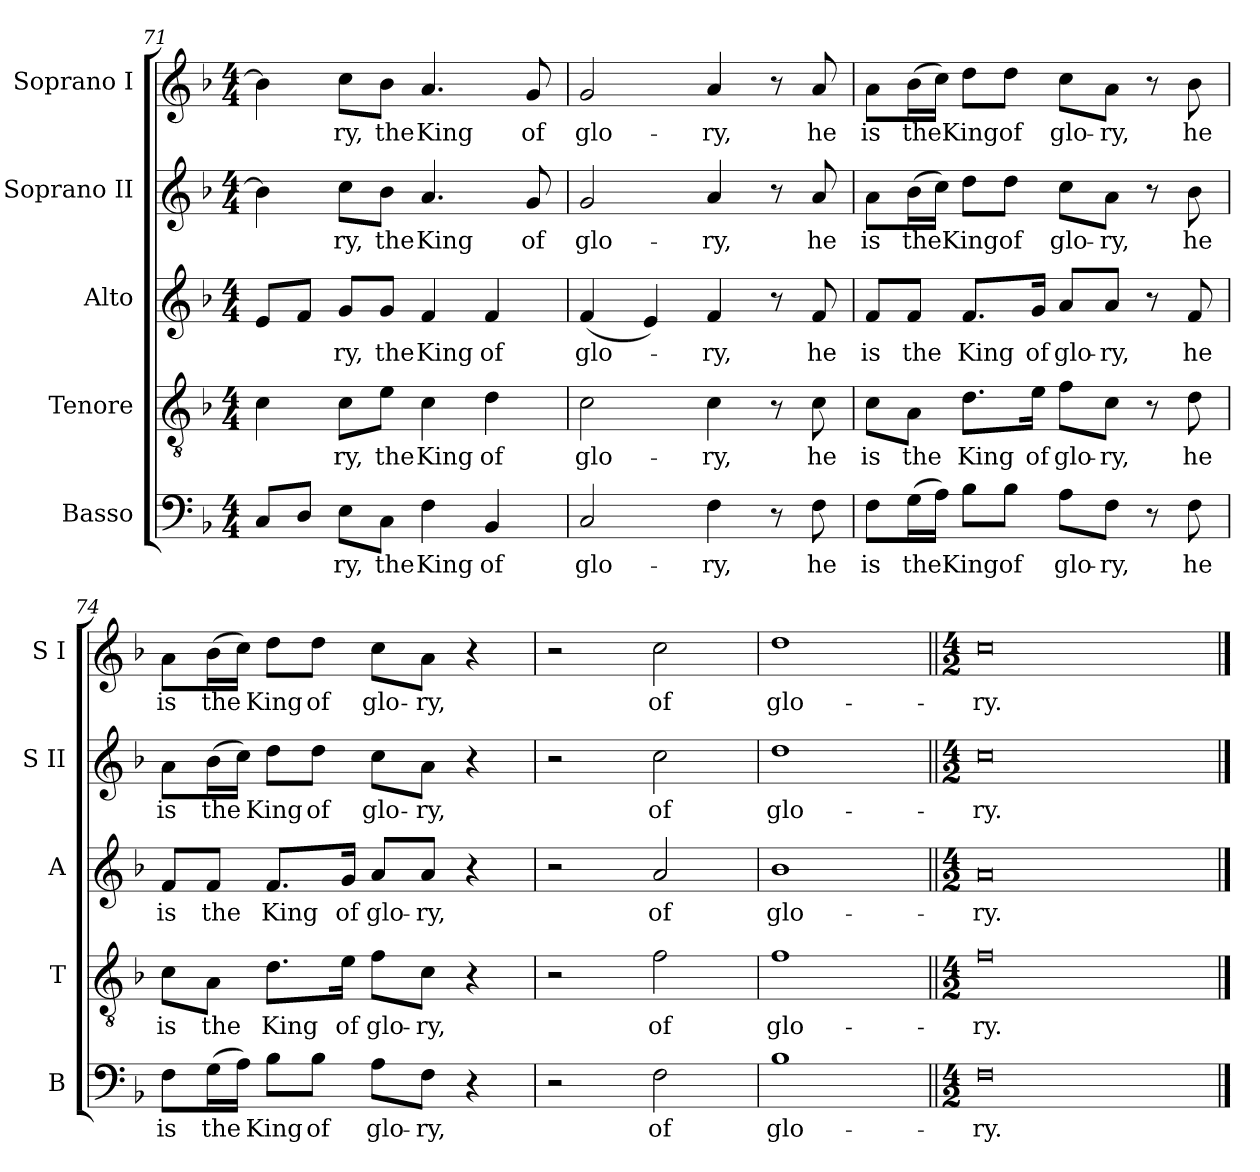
**kern	**text	**kern	**text	**kern	**text	**kern	**text	**kern	**text
*part5	*part5	*part4	*part4	*part3	*part3	*part2	*part2	*part1	*part1
*staff5	*staff5	*staff4	*staff4	*staff3	*staff3	*staff2	*staff2	*staff1	*staff1
*I"Basso	*	*I"Tenore	*	*I"Alto	*	*I"Soprano II	*	*I"Soprano I	*
*I'B	*	*I'T	*	*I'A	*	*I'S II	*	*I'S I	*
*clefF4	*	*clefGv2	*	*clefG2	*	*clefG2	*	*clefG2	*
*k[b-]	*	*k[b-]	*	*k[b-]	*	*k[b-]	*	*k[b-]	*
*F:	*	*F:	*	*F:	*	*F:	*	*F:	*
*M4/4	*	*M4/4	*	*M4/4	*	*M4/4	*	*M4/4	*
=71	=71	=71	=71	=71	=71	=71	=71	=71	=71
8C/L	.	4c\	.	8e/L	.	4b-\]	.	4b-\]	.
8D/J	.	.	.	8f/J	.	.	.	.	.
!	!LO:LY:b	!	!LO:LY:b	!	!LO:LY:b	!	!LO:LY:b	!	!LO:LY:b
8E\L	-ry,	8c\L	-ry,	8g/L	-ry,	8cc\L	-ry,	8cc\L	-ry,
!	!LO:LY:b	!	!LO:LY:b	!	!LO:LY:b	!	!LO:LY:b	!	!LO:LY:b
8C\J	the	8e\J	the	8g/J	the	8b-\J	the	8b-\J	the
!	!LO:LY:b	!	!LO:LY:b	!	!LO:LY:b	!	!LO:LY:b	!	!LO:LY:b
4F\	King	4c\	King	4f/	King	4.a/	King	4.a/	King
!	!LO:LY:b	!	!LO:LY:b	!	!LO:LY:b	!	!	!	!
4BB-/	of	4d\	of	4f/	of	.	.	.	.
!	!	!	!	!	!	!	!LO:LY:b	!	!LO:LY:b
.	.	.	.	.	.	8g/	of	8g/	of
=72	=72	=72	=72	=72	=72	=72	=72	=72	=72
!	!LO:LY:b	!	!LO:LY:b	!	!LO:LY:b	!	!LO:LY:b	!	!LO:LY:b
2C/	glo-	2c\	glo-	(<4f/	glo-	2g/	glo-	2g/	glo-
.	.	.	.	4e/)	.	.	.	.	.
!	!LO:LY:b	!	!LO:LY:b	!	!LO:LY:b	!	!LO:LY:b	!	!LO:LY:b
4F\	-ry,	4c\	-ry,	4f/	-ry,	4a/	-ry,	4a/	-ry,
8r	.	8r	.	8r	.	8r	.	8r	.
!	!LO:LY:b	!	!LO:LY:b	!	!LO:LY:b	!	!LO:LY:b	!	!LO:LY:b
8F\	he	8c\	he	8f/	he	8a/	he	8a/	he
=73	=73	=73	=73	=73	=73	=73	=73	=73	=73
!	!LO:LY:b	!	!LO:LY:b	!	!LO:LY:b	!	!LO:LY:b	!	!LO:LY:b
8F\L	is	8c\L	is	8f/L	is	8a\L	is	8a\L	is
!	!LO:LY:b	!	!LO:LY:b	!	!LO:LY:b	!	!LO:LY:b	!	!LO:LY:b
(>16G\L	the	8A\J	the	8f/J	the	(>16b-\L	the	(>16b-\L	the
16A\JJ)	.	.	.	.	.	16cc\JJ)	.	16cc\JJ)	.
!	!LO:LY:b	!	!LO:LY:b	!	!LO:LY:b	!	!LO:LY:b	!	!LO:LY:b
8B-\L	King	8.d\L	King	8.f/L	King	8dd\L	King	8dd\L	King
!	!LO:LY:b	!	!	!	!	!	!LO:LY:b	!	!LO:LY:b
8B-\J	of	.	.	.	.	8dd\J	of	8dd\J	of
!	!	!	!LO:LY:b	!	!LO:LY:b	!	!	!	!
.	.	16e\Jk	of	16g/Jk	of	.	.	.	.
!	!LO:LY:b	!	!LO:LY:b	!	!LO:LY:b	!	!LO:LY:b	!	!LO:LY:b
8A\L	glo-	8f\L	glo-	8a/L	glo-	8cc\L	glo-	8cc\L	glo-
!	!LO:LY:b	!	!LO:LY:b	!	!LO:LY:b	!	!LO:LY:b	!	!LO:LY:b
8F\J	-ry,	8c\J	-ry,	8a/J	-ry,	8a\J	-ry,	8a\J	-ry,
8r	.	8r	.	8r	.	8r	.	8r	.
!	!LO:LY:b	!	!LO:LY:b	!	!LO:LY:b	!	!LO:LY:b	!	!LO:LY:b
8F\	he	8d\	he	8f/	he	8b-\	he	8b-\	he
!!LO:LB:g=z
=74	=74	=74	=74	=74	=74	=74	=74	=74	=74
!	!LO:LY:b	!	!LO:LY:b	!	!LO:LY:b	!	!LO:LY:b	!	!LO:LY:b
8F\L	is	8c\L	is	8f/L	is	8a\L	is	8a\L	is
!	!LO:LY:b	!	!LO:LY:b	!	!LO:LY:b	!	!LO:LY:b	!	!LO:LY:b
(>16G\L	the	8A\J	the	8f/J	the	(>16b-\L	the	(>16b-\L	the
16A\JJ)	.	.	.	.	.	16cc\JJ)	.	16cc\JJ)	.
!	!LO:LY:b	!	!LO:LY:b	!	!LO:LY:b	!	!LO:LY:b	!	!LO:LY:b
8B-\L	King	8.d\L	King	8.f/L	King	8dd\L	King	8dd\L	King
!	!LO:LY:b	!	!	!	!	!	!LO:LY:b	!	!LO:LY:b
8B-\J	of	.	.	.	.	8dd\J	of	8dd\J	of
!	!	!	!LO:LY:b	!	!LO:LY:b	!	!	!	!
.	.	16e\Jk	of	16g/Jk	of	.	.	.	.
!	!LO:LY:b	!	!LO:LY:b	!	!LO:LY:b	!	!LO:LY:b	!	!LO:LY:b
8A\L	glo-	8f\L	glo-	8a/L	glo-	8cc\L	glo-	8cc\L	glo-
!	!LO:LY:b	!	!LO:LY:b	!	!LO:LY:b	!	!LO:LY:b	!	!LO:LY:b
8F\J	-ry,	8c\J	-ry,	8a/J	-ry,	8a\J	-ry,	8a\J	-ry,
4r	.	4r	.	4r	.	4r	.	4r	.
=75	=75	=75	=75	=75	=75	=75	=75	=75	=75
2r	.	2r	.	2r	.	2r	.	2r	.
!	!LO:LY:b	!	!LO:LY:b	!	!LO:LY:b	!	!LO:LY:b	!	!LO:LY:b
2F\	of	2f\	of	2a/	of	2cc\	of	2cc\	of
=76	=76	=76	=76	=76	=76	=76	=76	=76	=76
!	!LO:LY:b	!	!LO:LY:b	!	!LO:LY:b	!	!LO:LY:b	!	!LO:LY:b
1B-	glo-	1f	glo-	1b-	glo-	1dd	glo-	1dd	glo-
=77||	=77||	=77||	=77||	=77||	=77||	=77||	=77||	=77||	=77||
*M4/2	*	*M4/2	*	*M4/2	*	*M4/2	*	*M4/2	*
!	!LO:LY:b	!	!LO:LY:b	!	!LO:LY:b	!	!LO:LY:b	!	!LO:LY:b
0F	-ry.	0f	-ry.	0a	-ry.	0cc	-ry.	0cc	-ry.
==	==	==	==	==	==	==	==	==	==
*-	*-	*-	*-	*-	*-	*-	*-	*-	*-
